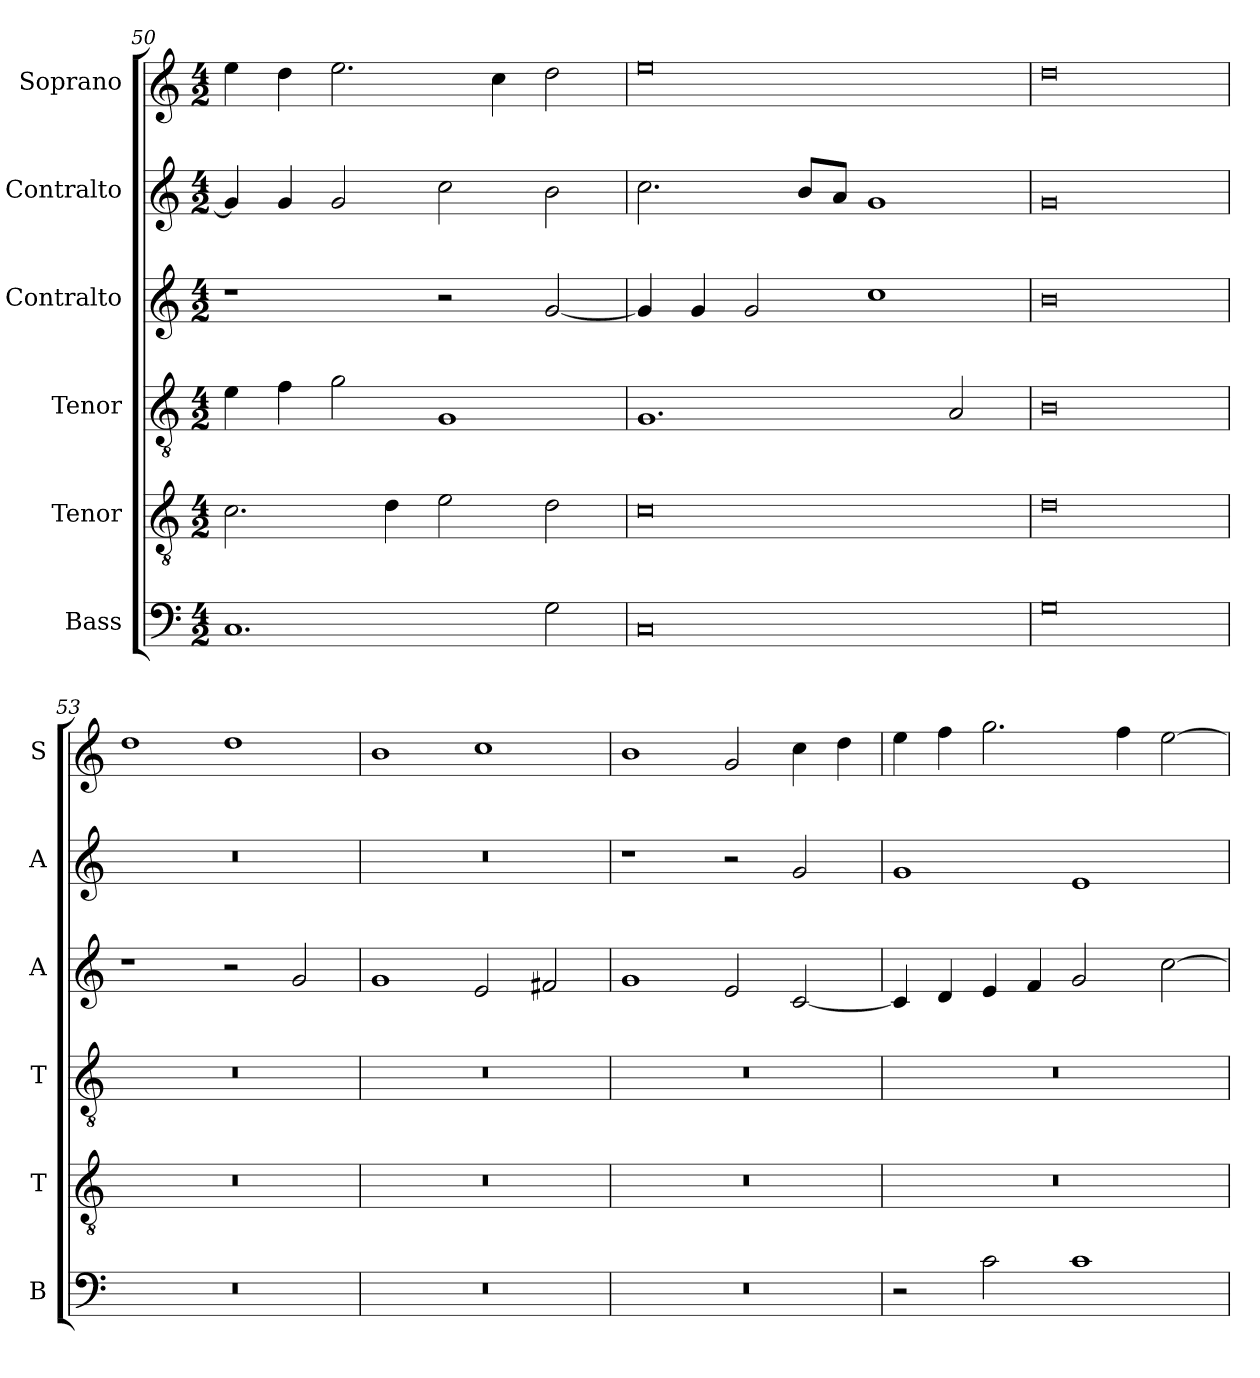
**kern	**kern	**kern	**kern	**kern	**kern
*part6	*part5	*part4	*part3	*part2	*part1
*staff6	*staff5	*staff4	*staff3	*staff2	*staff1
*I"Bass	*I"Tenor	*I"Tenor	*I"Contralto	*I"Contralto	*I"Soprano
*I'B	*I'T	*I'T	*I'A	*I'A	*I'S
*clefF4	*clefGv2	*clefGv2	*clefG2	*clefG2	*clefG2
*k[]	*k[]	*k[]	*k[]	*k[]	*k[]
*G:mix	*G:mix	*G:mix	*G:mix	*G:mix	*G:mix
*M4/2	*M4/2	*M4/2	*M4/2	*M4/2	*M4/2
=50	=50	=50	=50	=50	=50
1.C	2.c	4e	1r	4g]	4ee
.	.	4f	.	4g	4dd
.	.	2g	.	2g	2.ee
.	4d	.	.	.	.
.	2e	1G	2r	2cc	.
.	.	.	.	.	4cc
2G	2d	.	[2g	2b	2dd
=51	=51	=51	=51	=51	=51
0C	0c	1.G	4g]	2.cc	0ee
.	.	.	4g	.	.
.	.	.	2g	.	.
.	.	.	.	8b/L	.
.	.	.	.	8a/J	.
.	.	.	1cc	1g	.
.	.	2A	.	.	.
=52	=52	=52	=52	=52	=52
0G	0d	0B	0b	0g	0dd
=53	=53	=53	=53	=53	=53
0r	0r	0r	1r	0r	1dd
.	.	.	2r	.	1dd
.	.	.	2g	.	.
=54	=54	=54	=54	=54	=54
0r	0r	0r	1g	0r	1b
.	.	.	2e	.	1cc
.	.	.	2f#X	.	.
=55	=55	=55	=55	=55	=55
0r	0r	0r	1g	1r	1b
.	.	.	2e	2r	2g
.	.	.	[2c	2g	4cc
.	.	.	.	.	4dd
=56	=56	=56	=56	=56	=56
2r	0r	0r	4c]	1g	4ee
.	.	.	4d	.	4ff
2c	.	.	4e	.	2.gg
.	.	.	4f	.	.
1c	.	.	2g	1e	.
.	.	.	.	.	4ff
.	.	.	[2cc	.	[2ee
=	=	=	=	=	=
*-	*-	*-	*-	*-	*-
